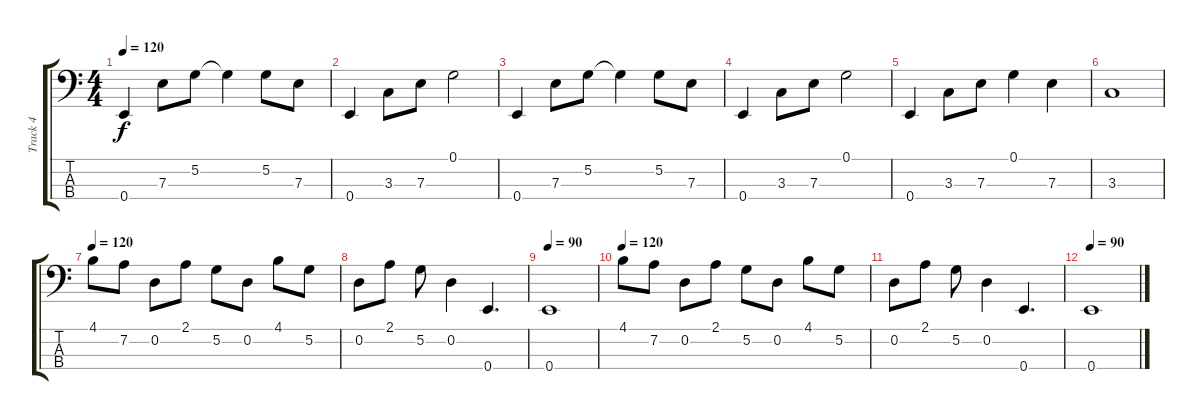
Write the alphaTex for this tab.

\track ("Track 4" "Track 4") {instrument electricbassfinger}
\staff {score tabs}
\tuning (G2 D2 A1 E1) {hide}
\ts (4 4)
\tempo 120
\clef f4
\ks c
0.4.4{dy f} 7.3.8 5.2.8 5.2{t}.4 5.2.8 7.3.8 |
0.4.4 3.3.8 7.3.8 0.1.2 |
0.4.4 7.3.8 5.2.8 5.2{t}.4 5.2.8 7.3.8 |
0.4.4 3.3.8 7.3.8 0.1.2 |
0.4.4 3.3.8 7.3.8 0.1.4 7.3.4 |
3.3.1 |
\tempo 120
4.1.8 7.2.8 0.2.8 2.1.8 5.2.8 0.2.8 4.1.8 5.2.8 |
0.2.8 2.1.8 5.2.8 0.2.4 0.4.4{d} |
\tempo 90
0.4.1 |
\tempo 120
4.1.8 7.2.8 0.2.8 2.1.8 5.2.8 0.2.8 4.1.8 5.2.8 |
0.2.8 2.1.8 5.2.8 0.2.4 0.4.4{d} |
\tempo 90
0.4.1
